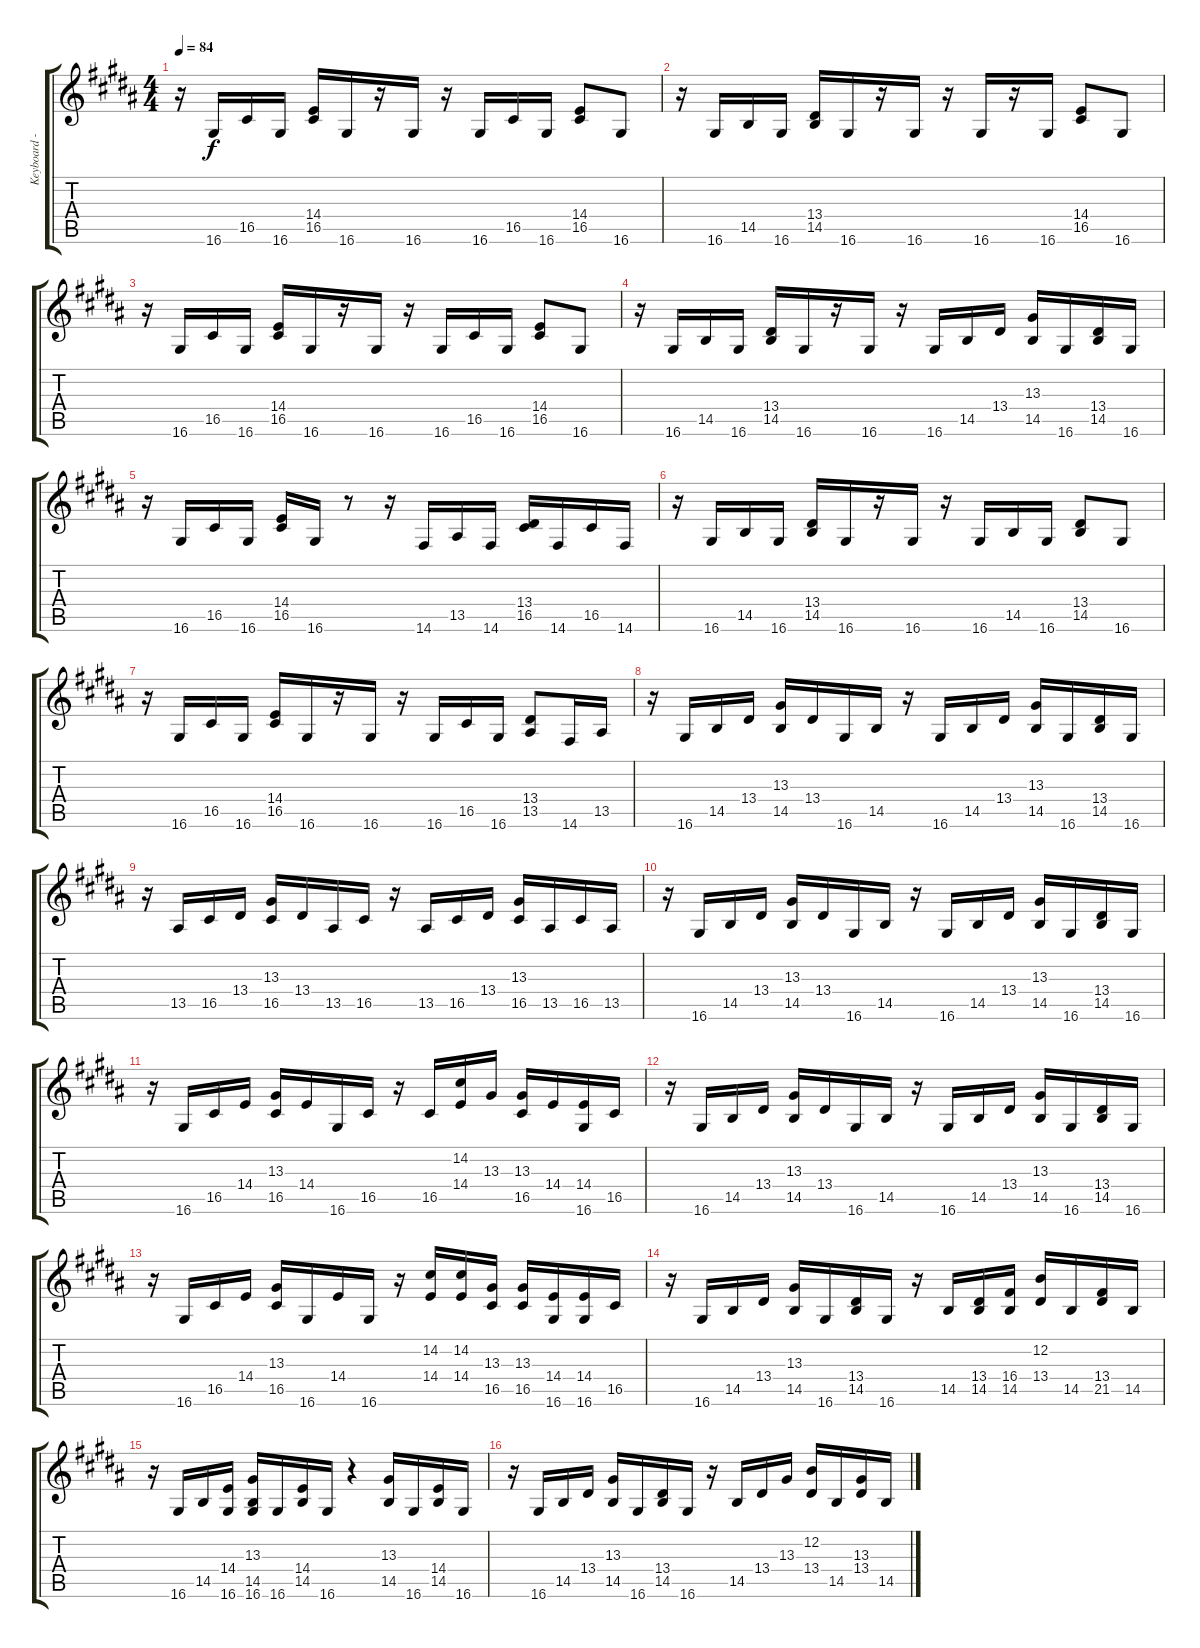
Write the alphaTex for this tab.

\track ("Keyboard - Jordan Rudess" "Keyboard -") {instrument acousticgrandpiano}
\staff {score tabs}
\tuning (E4 B3 G3 D3 A2 E2) {hide}
\ts (4 4)
\tempo 84
\clef g2
\ks b
r.16{dy f} 16.6.16 16.5.16 16.6.16 (14.4 16.5).16 16.6.16 r.16 16.6.16 r.16 16.6.16 16.5.16 16.6.16 (14.4 16.5).8 16.6.8 |
r.16 16.6.16 14.5.16 16.6.16 (13.4 14.5).16 16.6.16 r.16 16.6.16 r.16 16.6.16 r.16 16.6.16 (14.4 16.5).8 16.6.8 |
r.16 16.6.16 16.5.16 16.6.16 (14.4 16.5).16 16.6.16 r.16 16.6.16 r.16 16.6.16 16.5.16 16.6.16 (14.4 16.5).8 16.6.8 |
r.16 16.6.16 14.5.16 16.6.16 (13.4 14.5).16 16.6.16 r.16 16.6.16 r.16 16.6.16 14.5.16 13.4.16 (13.3 14.5).16 16.6.16 (13.4 14.5).16 16.6.16 |
r.16 16.6.16 16.5.16 16.6.16 (14.4 16.5).16 16.6.16 r.8 r.16 14.6.16 13.5.16 14.6.16 (13.4 16.5).16 14.6.16 16.5.16 14.6.16 |
r.16 16.6.16 14.5.16 16.6.16 (13.4 14.5).16 16.6.16 r.16 16.6.16 r.16 16.6.16 14.5.16 16.6.16 (13.4 14.5).8 16.6.8 |
r.16 16.6.16 16.5.16 16.6.16 (14.4 16.5).16 16.6.16 r.16 16.6.16 r.16 16.6.16 16.5.16 16.6.16 (13.4 13.5).8 14.6.16 13.5.16 |
r.16 16.6.16 14.5.16 13.4.16 (13.3 14.5).16 13.4.16 16.6.16 14.5.16 r.16 16.6.16 14.5.16 13.4.16 (13.3 14.5).16 16.6.16 (13.4 14.5).16 16.6.16 |
r.16 13.5.16 16.5.16 13.4.16 (13.3 16.5).16 13.4.16 13.5.16 16.5.16 r.16 13.5.16 16.5.16 13.4.16 (13.3 16.5).16 13.5.16 16.5.16 13.5.16 |
r.16 16.6.16 14.5.16 13.4.16 (13.3 14.5).16 13.4.16 16.6.16 14.5.16 r.16 16.6.16 14.5.16 13.4.16 (13.3 14.5).16 16.6.16 (13.4 14.5).16 16.6.16 |
r.16 16.6.16 16.5.16 14.4.16 (13.3 16.5).16 14.4.16 16.6.16 16.5.16 r.16 16.5.16 (14.2 14.4).16 13.3.16 (13.3 16.5).16 14.4.16 (14.4 16.6).16 16.5.16 |
r.16 16.6.16 14.5.16 13.4.16 (13.3 14.5).16 13.4.16 16.6.16 14.5.16 r.16 16.6.16 14.5.16 13.4.16 (13.3 14.5).16 16.6.16 (13.4 14.5).16 16.6.16 |
r.16 16.6.16 16.5.16 14.4.16 (13.3 16.5).16 16.6.16 14.4.16 16.6.16 r.16 (14.2 14.4).16 (14.2 14.4).16 (13.3 16.5).16 (13.3 16.5).16 (14.4 16.6).16 (14.4 16.6).16 16.5.16 |
r.16 16.6.16 14.5.16 13.4.16 (13.3 14.5).16 16.6.16 (13.4 14.5).16 16.6.16 r.16 14.5.16 (13.4 14.5).16 (16.4 14.5).16 (12.2 13.4).16 14.5.16 (13.4 21.5).16 14.5.16 |
r.16 16.6.16 14.5.16 (14.4 16.6).16 (13.3 14.5 16.6).16 16.6.16 (14.4 14.5).16 16.6.16 r.4 (13.3 14.5).16 16.6.16 (14.4 14.5).16 16.6.16 |
r.16 16.6.16 14.5.16 13.4.16 (13.3 14.5).16 16.6.16 (13.4 14.5).16 16.6.16 r.16 14.5.16 13.4.16 13.3.16 (12.2 13.4).16 14.5.16 (13.3 13.4).16 14.5.16
